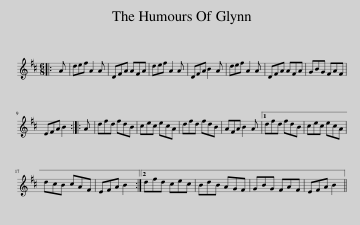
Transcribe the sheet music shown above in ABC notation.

X:1
L:1/8
M:6/8
I:linebreak $
K:D
V:1 treble
V:1
|: A | def A2 A | DFA AFA | def A2 A | DFA B2 A | %5
 def A2 A | DFA AFA | GBG FAF |$ EFA B2 :: A | %10
 dfd fdB | cec ecA | dfd fdB | AFA B2 A |1 dfd fdB | %15
 cec ecA |$ dcB cAF | EFA B2 :|2 dfd cec | BdB AGF | %20
 GBG FAF | EFA B2 || %22
